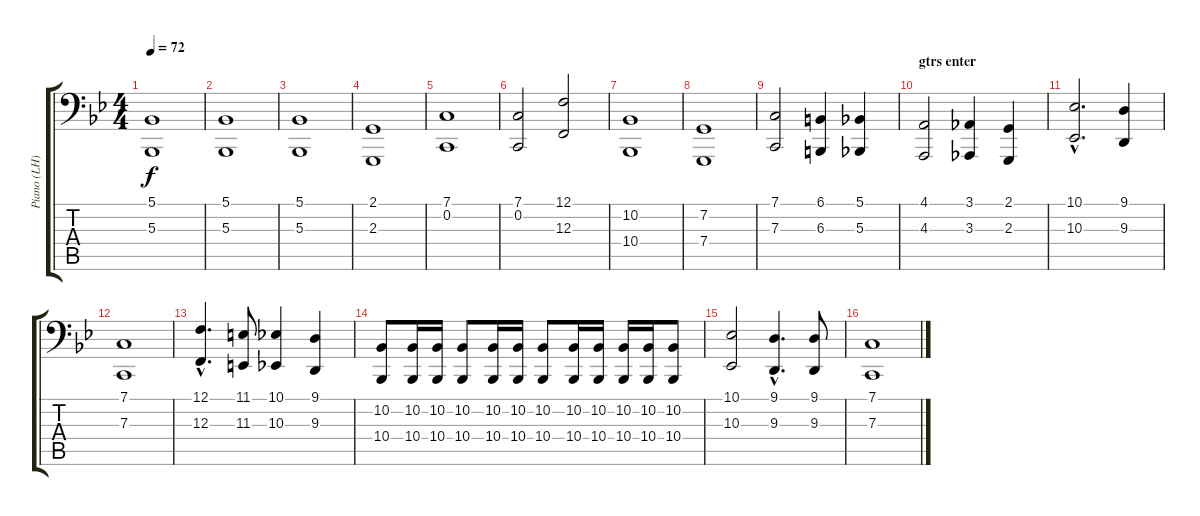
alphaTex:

\track ("Piano (LH)" "Piano (LH)") {instrument brightacousticpiano}
\staff {score tabs}
\tuning (F2 C2 F1 C1 F0 C0) {hide}
\ts (4 4)
\tempo 72
\clef f4
\ks bb
(5.1 5.3).1{dy f} |
(5.1 5.3).1 |
(5.1 5.3).1 |
(2.1 2.3).1 |
(7.1 0.2).1 |
(7.1 0.2).2 (12.1 12.3).2 |
(10.2 10.4).1 |
(7.2 7.4).1 |
(7.1 7.3).2 (6.1 6.3).4 (5.1 5.3).4 |
\section ("" "gtrs enter")
(4.1 4.3).2 (3.1 3.3).4 (2.1 2.3).4 |
(10.1{hac} 10.3{hac}).2{d} (9.1 9.3).4 |
(7.1 7.3).1 |
(12.1{hac} 12.3{hac}).4{d} (11.1 11.3).8 (10.1 10.3).4 (9.1 9.3).4 |
(10.2 10.4).8 (10.2 10.4).16 (10.2 10.4).16 (10.2 10.4).8 (10.2 10.4).16 (10.2 10.4).16 (10.2 10.4).8 (10.2 10.4).16 (10.2 10.4).16 (10.2 10.4).16 (10.2 10.4).16 (10.2 10.4).8 |
(10.1 10.3).2 (9.1{hac} 9.3{hac}).4{d} (9.1 9.3).8 |
(7.1 7.3).1
